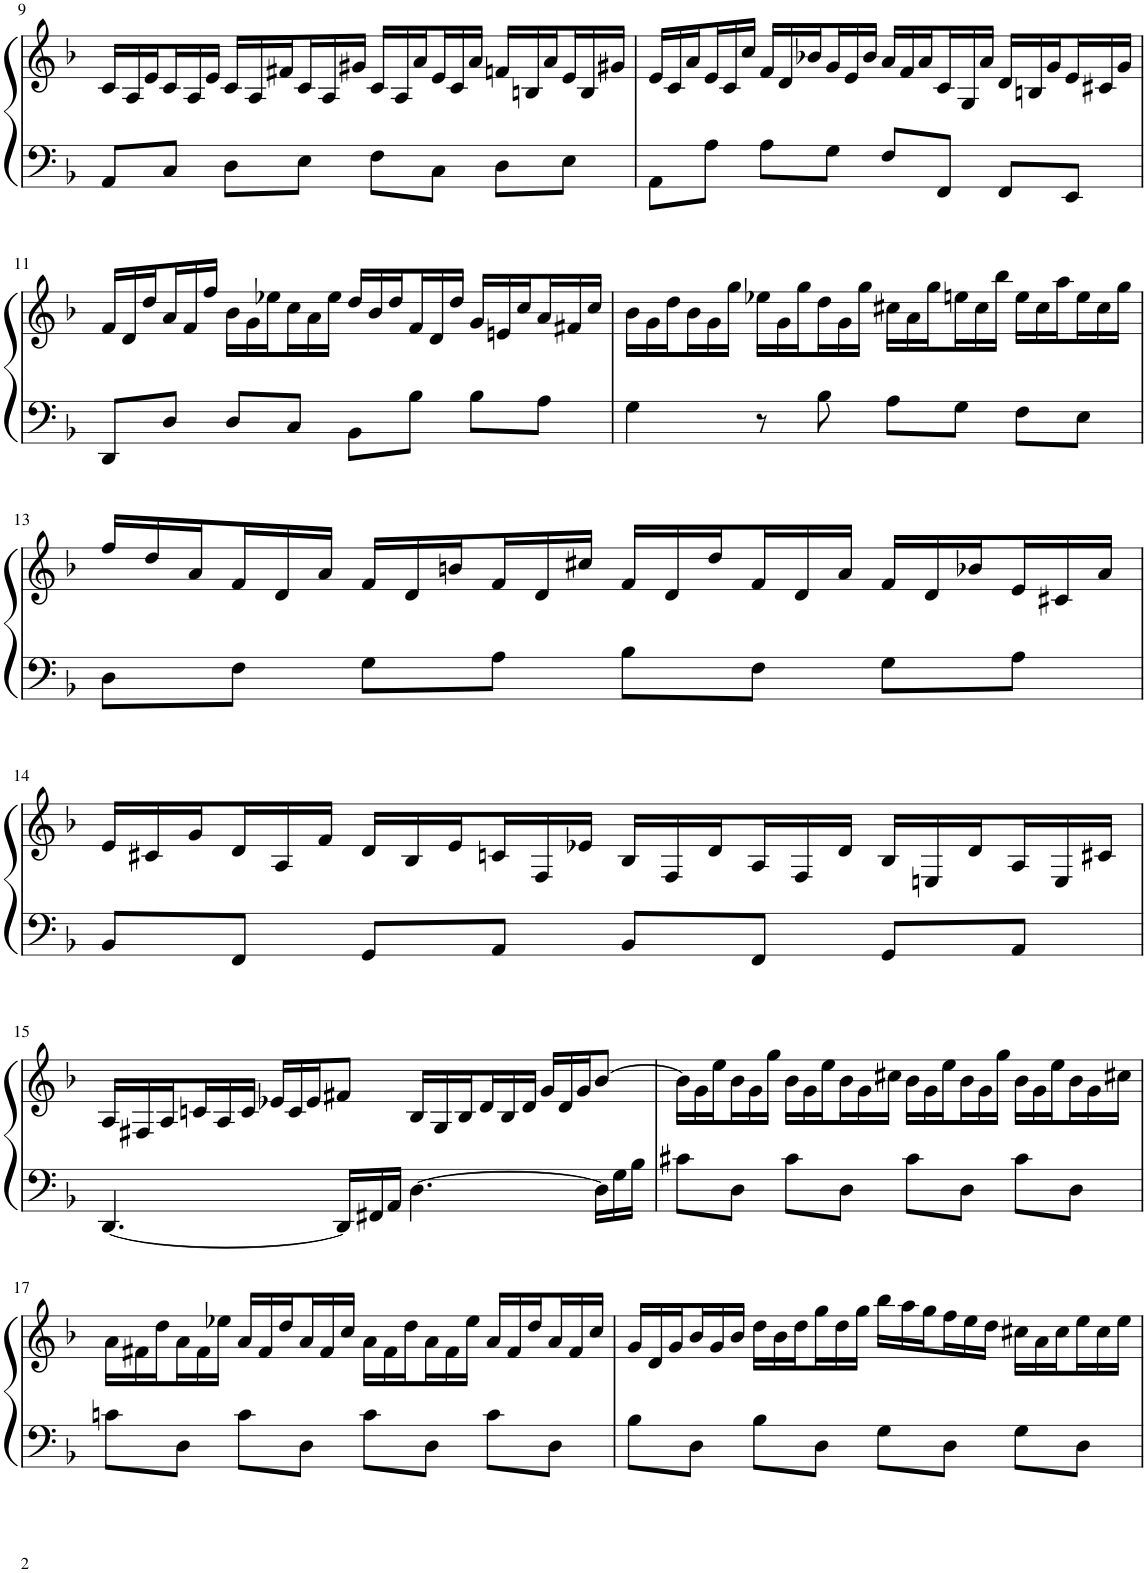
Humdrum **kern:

**kern	**kern
*part1	*part1
*staff2	*staff1
*I"Piano	*
*I'Pno	*
!!LO:PB:g=z
*clefF4	*clefG2
*k[b-]	*k[b-]
*M4/4	*M4/4
*met(c)	*met(c)
*	*Xtuplet
=9	=9
8AA/L	24c/LL
.	24A/
.	24e/
8C/J	24c/
.	24A/
.	24e/JJ
8D\L	24c/LL
.	24A/
.	24f#X/
8E\J	24c/
.	24A/
.	24g#X/JJ
8F\L	24c/LL
.	24A/
.	24a/
8C\J	24e/
.	24c/
.	24a/JJ
8D\L	24fn/LL
.	24Bn/
.	24a/
8E\J	24e/
.	24B/
.	24g#X/JJ
=10	=10
8AA\L	24e/LL
.	24c/
.	24a/
8A\J	24e/
.	24c/
.	24cc/JJ
8A\L	24f/LL
.	24d/
.	24b-X/
8G\J	24g/
.	24e/
.	24b-/JJ
8F/L	24a/LL
.	24f/
.	24a/
8FF/J	24c/
.	24G/
.	24a/JJ
8FF/L	24d/LL
.	24Bn/
.	24g/
8EE/J	24e/
.	24c#X/
.	24g/JJ
!!LO:LB:g=z
=11	=11
8DD/L	24f/LL
.	24d/
.	24dd/
8D/J	24a/
.	24f/
.	24ff/JJ
8D/L	24b-\LL
.	24g\
.	24ee-X\
8C/J	24cc\
.	24a\
.	24ee-\JJ
8BB-\L	24dd/LL
.	24b-/
.	24dd/
8B-\J	24f/
.	24d/
.	24dd/JJ
8B-\L	24g/LL
.	24en/
.	24cc/
8A\J	24a/
.	24f#X/
.	24cc/JJ
=12	=12
4G\	24b-\LL
.	24g\
.	24dd\
.	24b-\
.	24g\
.	24gg\JJ
8r	24ee-X\LL
.	24g\
.	24gg\
8B-\	24dd\
.	24g\
.	24gg\JJ
8A\L	24cc#X\LL
.	24a\
.	24gg\
8G\J	24een\
.	24cc#\
.	24bb-\JJ
8F\L	24ee\LL
.	24cc#\
.	24aa\
8E\J	24ee\
.	24cc#\
.	24gg\JJ
!!LO:LB:g=z
=13	=13
8D\L	24ff/LL
.	24dd/
.	24a/
8F\J	24f/
.	24d/
.	24a/JJ
8G\L	24f/LL
.	24d/
.	24bn/
8A\J	24f/
.	24d/
.	24cc#X/JJ
8B-\L	24f/LL
.	24d/
.	24dd/
8F\J	24f/
.	24d/
.	24a/JJ
8G\L	24f/LL
.	24d/
.	24b-X/
8A\J	24e/
.	24c#X/
.	24a/JJ
!!LO:LB:g=z
=14	=14
8BB-/L	24e/LL
.	24c#X/
.	24g/
8FF/J	24d/
.	24A/
.	24f/JJ
8GG/L	24d/LL
.	24B-/
.	24e/
8AA/J	24cn/
.	24F/
.	24e-X/JJ
8BB-/L	24B-/LL
.	24F/
.	24d/
8FF/J	24A/
.	24F/
.	24d/JJ
8GG/L	24B-/LL
.	24En/
.	24d/
8AA/J	24A/
.	24E/
.	24c#X/JJ
!!LO:LB:g=z
=15	=15
[4.DD/	24A/LL
.	24F#X/
.	24A/
.	24cn/
.	24A/
.	24c/JJ
.	24e-X/LL
.	24c/
.	24e-/J
*Xtuplet	*
24DD/LL]	8f#X/J
24FF#X/	.
24AA/JJ	.
[4.D\	24B-/LL
.	24G/
.	24B-/
.	24d/
.	24B-/
.	24d/JJ
.	24g/LL
.	24d/
.	24g/J
24D\LL]	[8b-/J
24G\	.
24B-\JJ	.
=16	=16
8c#X\L	24b-\LL]
.	24g\
.	24ee\
8D\J	24b-\
.	24g\
.	24gg\JJ
8c#\L	24b-\LL
.	24g\
.	24ee\
8D\J	24b-\
.	24g\
.	24cc#X\JJ
8c#\L	24b-\LL
.	24g\
.	24ee\
8D\J	24b-\
.	24g\
.	24gg\JJ
8c#\L	24b-\LL
.	24g\
.	24ee\
8D\J	24b-\
.	24g\
.	24cc#X\JJ
!!LO:LB:g=z
=17	=17
8cn\L	24a\LL
.	24f#X\
.	24dd\
8D\J	24a\
.	24f#\
.	24ee-X\JJ
8c\L	24a/LL
.	24f#/
.	24dd/
8D\J	24a/
.	24f#/
.	24cc/JJ
8c\L	24a\LL
.	24f#\
.	24dd\
8D\J	24a\
.	24f#\
.	24ee-\JJ
8c\L	24a/LL
.	24f#/
.	24dd/
8D\J	24a/
.	24f#/
.	24cc/JJ
=18	=18
8B-\L	24g/LL
.	24d/
.	24g/
8D\J	24b-/
.	24g/
.	24b-/JJ
8B-\L	24dd\LL
.	24b-\
.	24dd\
8D\J	24gg\
.	24dd\
.	24gg\JJ
8G\L	24bb-\LL
.	24aa\
.	24gg\
8D\J	24ff\
.	24ee\
.	24dd\JJ
8G\L	24cc#X\LL
.	24a\
.	24cc#\
8D\J	24ee\
.	24cc#\
.	24ee\JJ
=	=
*-	*-
